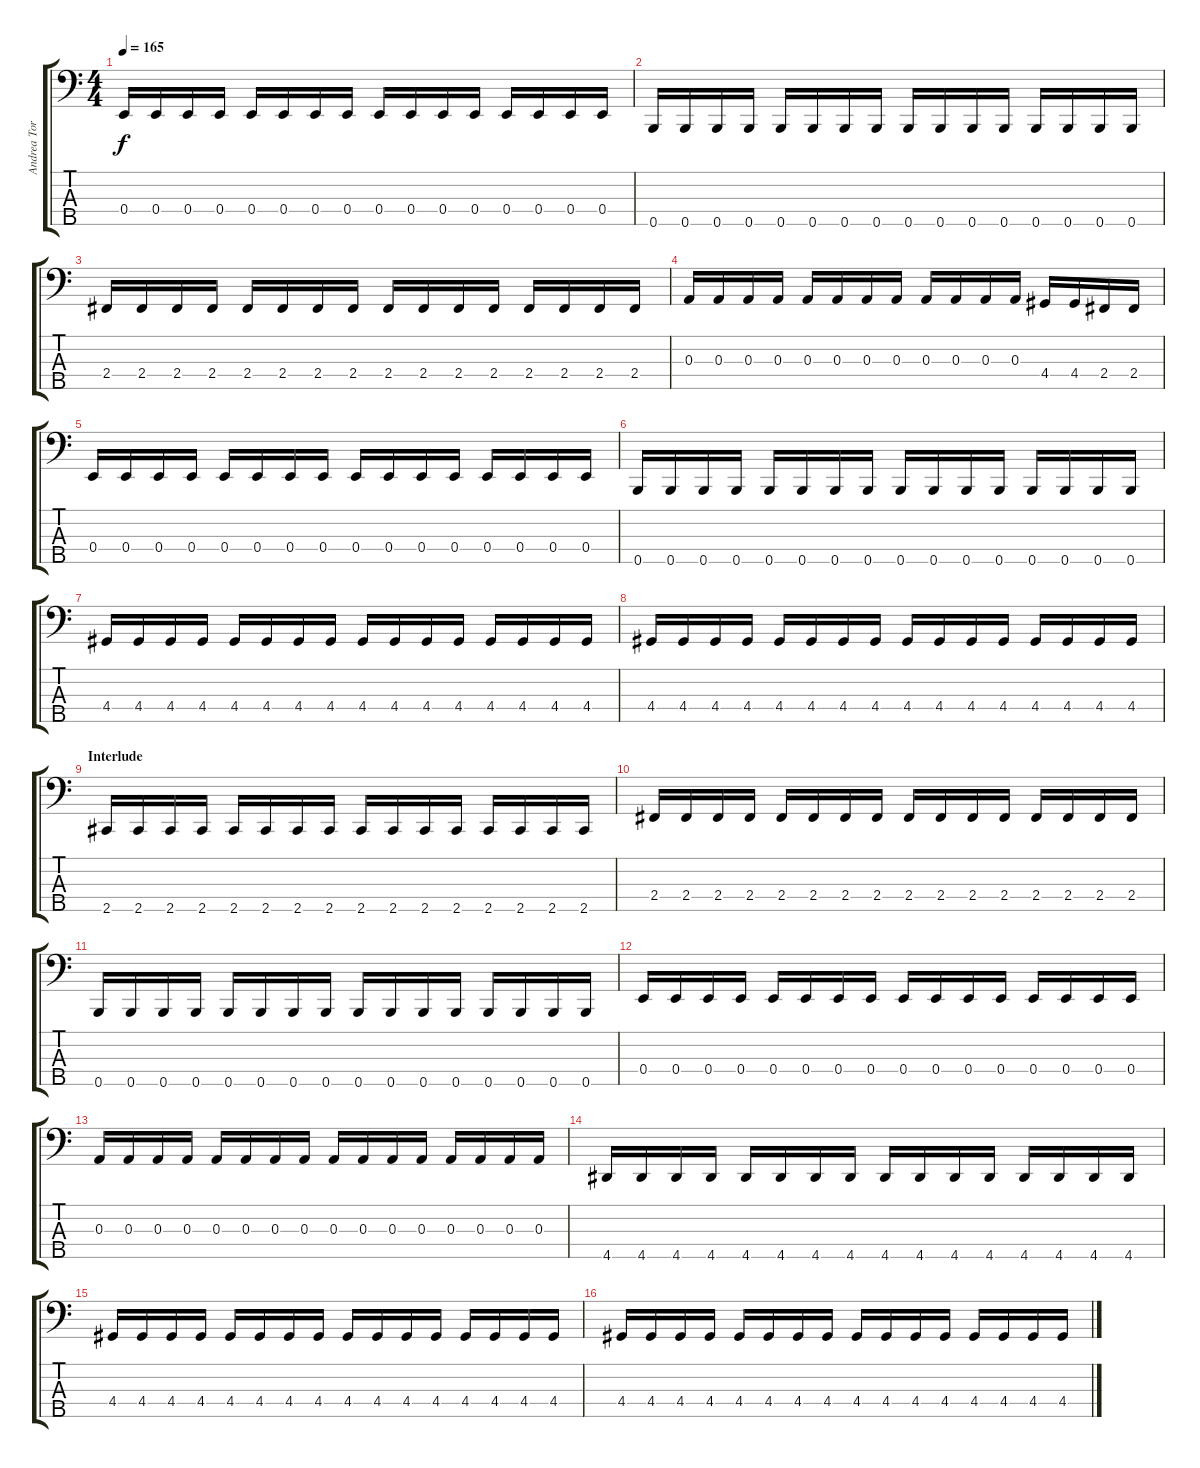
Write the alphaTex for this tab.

\track ("Andrea Torricini (Bass)" "Andrea Tor") {instrument electricbassfinger}
\staff {score tabs}
\tuning (G2 D2 A1 E1 B0) {hide}
\ts (4 4)
\tempo 165
\clef f4
\ks c
0.4.16{dy f} 0.4.16 0.4.16 0.4.16 0.4.16 0.4.16 0.4.16 0.4.16 0.4.16 0.4.16 0.4.16 0.4.16 0.4.16 0.4.16 0.4.16 0.4.16 |
0.5.16 0.5.16 0.5.16 0.5.16 0.5.16 0.5.16 0.5.16 0.5.16 0.5.16 0.5.16 0.5.16 0.5.16 0.5.16 0.5.16 0.5.16 0.5.16 |
2.4.16 2.4.16 2.4.16 2.4.16 2.4.16 2.4.16 2.4.16 2.4.16 2.4.16 2.4.16 2.4.16 2.4.16 2.4.16 2.4.16 2.4.16 2.4.16 |
0.3.16 0.3.16 0.3.16 0.3.16 0.3.16 0.3.16 0.3.16 0.3.16 0.3.16 0.3.16 0.3.16 0.3.16 4.4.16 4.4.16 2.4.16 2.4.16 |
0.4.16 0.4.16 0.4.16 0.4.16 0.4.16 0.4.16 0.4.16 0.4.16 0.4.16 0.4.16 0.4.16 0.4.16 0.4.16 0.4.16 0.4.16 0.4.16 |
0.5.16 0.5.16 0.5.16 0.5.16 0.5.16 0.5.16 0.5.16 0.5.16 0.5.16 0.5.16 0.5.16 0.5.16 0.5.16 0.5.16 0.5.16 0.5.16 |
4.4.16 4.4.16 4.4.16 4.4.16 4.4.16 4.4.16 4.4.16 4.4.16 4.4.16 4.4.16 4.4.16 4.4.16 4.4.16 4.4.16 4.4.16 4.4.16 |
4.4.16 4.4.16 4.4.16 4.4.16 4.4.16 4.4.16 4.4.16 4.4.16 4.4.16 4.4.16 4.4.16 4.4.16 4.4.16 4.4.16 4.4.16 4.4.16 |
\section ("" "Interlude")
2.5.16 2.5.16 2.5.16 2.5.16 2.5.16 2.5.16 2.5.16 2.5.16 2.5.16 2.5.16 2.5.16 2.5.16 2.5.16 2.5.16 2.5.16 2.5.16 |
2.4.16 2.4.16 2.4.16 2.4.16 2.4.16 2.4.16 2.4.16 2.4.16 2.4.16 2.4.16 2.4.16 2.4.16 2.4.16 2.4.16 2.4.16 2.4.16 |
0.5.16 0.5.16 0.5.16 0.5.16 0.5.16 0.5.16 0.5.16 0.5.16 0.5.16 0.5.16 0.5.16 0.5.16 0.5.16 0.5.16 0.5.16 0.5.16 |
0.4.16 0.4.16 0.4.16 0.4.16 0.4.16 0.4.16 0.4.16 0.4.16 0.4.16 0.4.16 0.4.16 0.4.16 0.4.16 0.4.16 0.4.16 0.4.16 |
0.3.16 0.3.16 0.3.16 0.3.16 0.3.16 0.3.16 0.3.16 0.3.16 0.3.16 0.3.16 0.3.16 0.3.16 0.3.16 0.3.16 0.3.16 0.3.16 |
4.5.16 4.5.16 4.5.16 4.5.16 4.5.16 4.5.16 4.5.16 4.5.16 4.5.16 4.5.16 4.5.16 4.5.16 4.5.16 4.5.16 4.5.16 4.5.16 |
4.4.16 4.4.16 4.4.16 4.4.16 4.4.16 4.4.16 4.4.16 4.4.16 4.4.16 4.4.16 4.4.16 4.4.16 4.4.16 4.4.16 4.4.16 4.4.16 |
4.4.16 4.4.16 4.4.16 4.4.16 4.4.16 4.4.16 4.4.16 4.4.16 4.4.16 4.4.16 4.4.16 4.4.16 4.4.16 4.4.16 4.4.16 4.4.16
